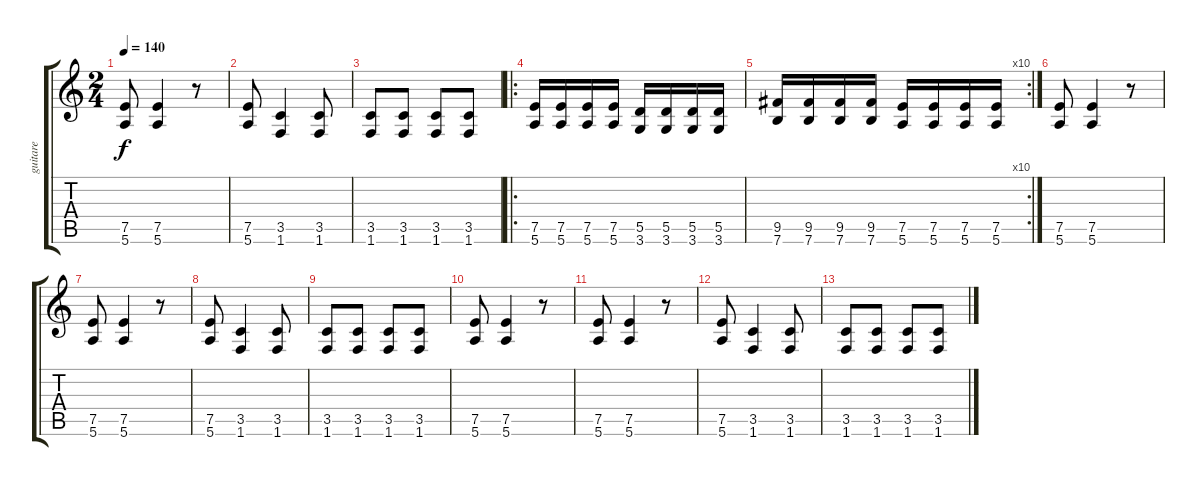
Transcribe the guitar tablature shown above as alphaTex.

\track ("guitare" "guitare") {instrument distortionguitar}
\staff {score tabs}
\tuning (E4 B3 G3 D3 A2 E2) {hide}
\ts (2 4)
\tempo 140
\clef g2
\ks c
(7.5 5.6).8{dy f} (7.5 5.6).4 r.8 |
(7.5 5.6).8 (3.5 1.6).4 (3.5 1.6).8 |
(3.5 1.6).8 (3.5 1.6).8 (3.5 1.6).8 (3.5 1.6).8 |
\ro
(7.5 5.6).16 (7.5 5.6).16 (7.5 5.6).16 (7.5 5.6).16 (5.5 3.6).16 (5.5 3.6).16 (5.5 3.6).16 (5.5 3.6).16 |
\rc 10
(9.5 7.6).16 (9.5 7.6).16 (9.5 7.6).16 (9.5 7.6).16 (7.5 5.6).16 (7.5 5.6).16 (7.5 5.6).16 (7.5 5.6).16 |
(7.5 5.6).8 (7.5 5.6).4 r.8 |
(7.5 5.6).8 (7.5 5.6).4 r.8 |
(7.5 5.6).8 (3.5 1.6).4 (3.5 1.6).8 |
(3.5 1.6).8 (3.5 1.6).8 (3.5 1.6).8 (3.5 1.6).8 |
(7.5 5.6).8 (7.5 5.6).4 r.8 |
(7.5 5.6).8 (7.5 5.6).4 r.8 |
(7.5 5.6).8 (3.5 1.6).4 (3.5 1.6).8 |
(3.5 1.6).8 (3.5 1.6).8 (3.5 1.6).8 (3.5 1.6).8
